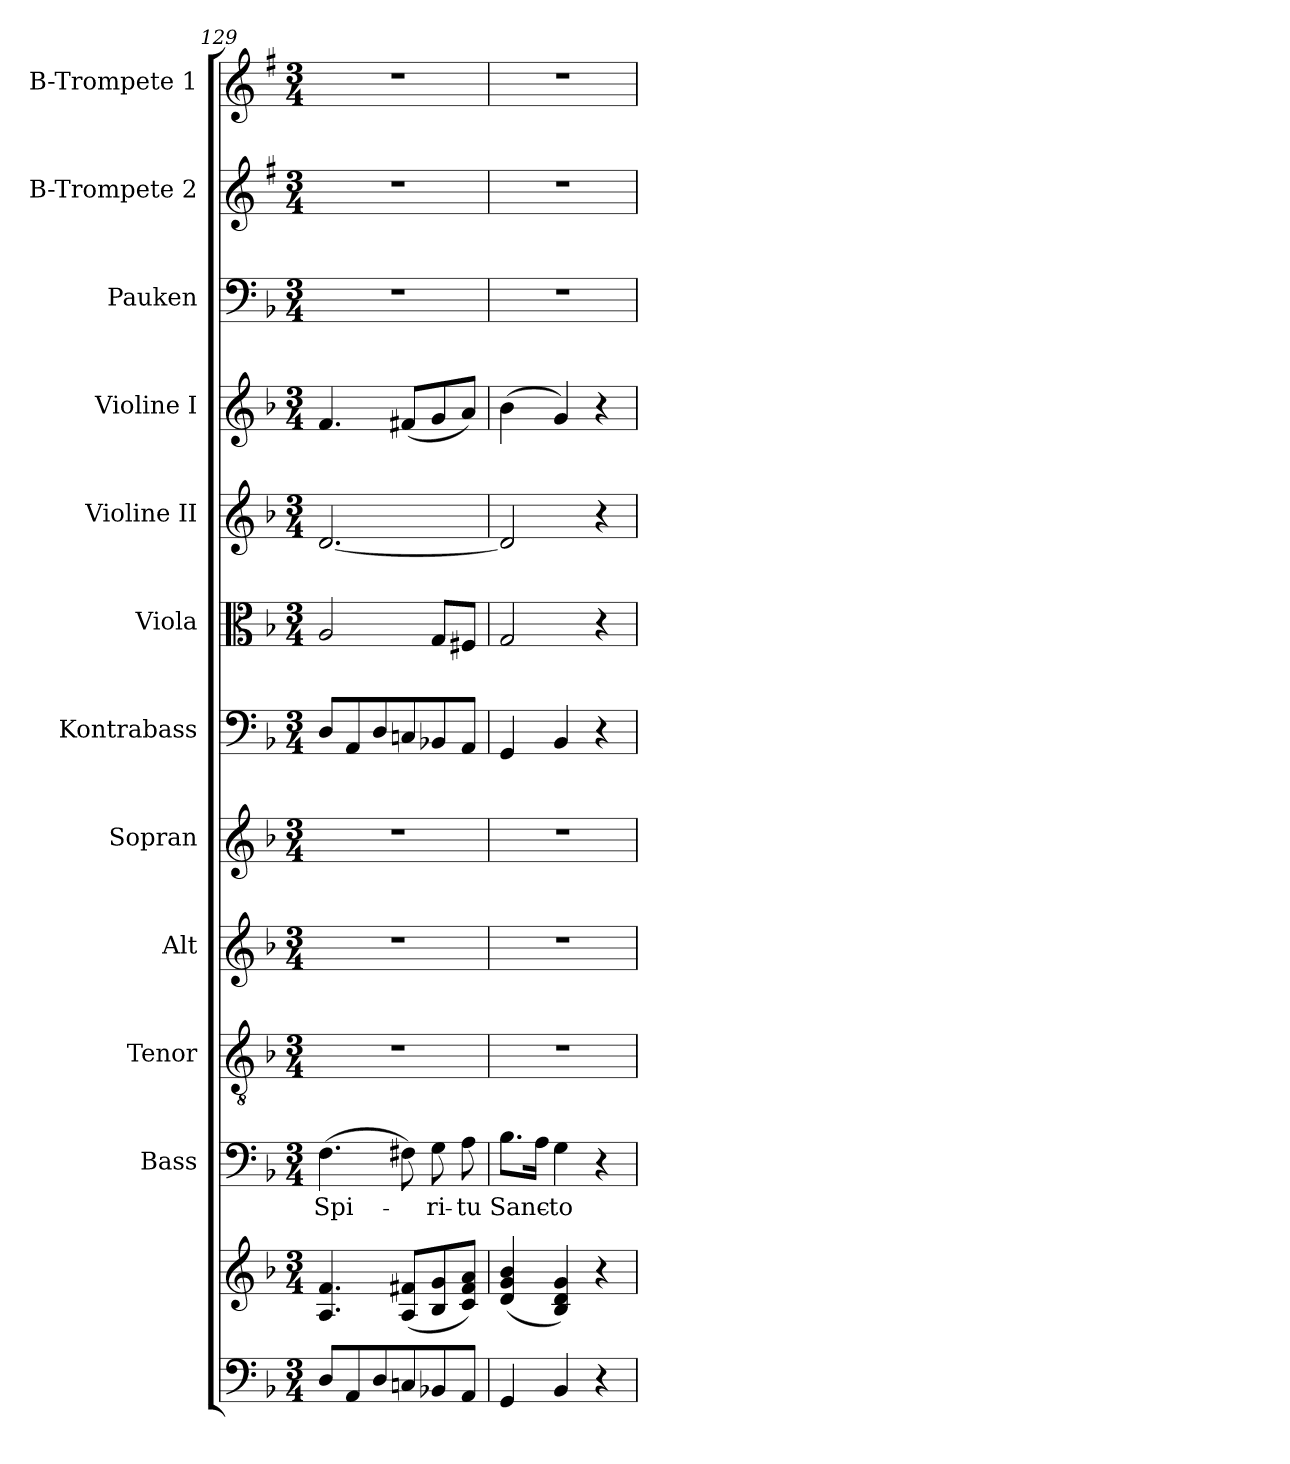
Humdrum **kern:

**kern	**kern	**kern	**text	**kern	**kern	**kern	**kern	**kern	**kern	**kern	**kern	**kern	**kern
*part12	*part12	*part11	*part11	*part10	*part9	*part8	*part7	*part6	*part5	*part4	*part3	*part2	*part1
*staff13	*staff12	*staff11	*staff11	*staff10	*staff9	*staff8	*staff7	*staff6	*staff5	*staff4	*staff3	*staff2	*staff1
*	*	*I"Bass	*	*I"Tenor	*I"Alt	*I"Sopran	*I"Kontrabass	*I"Viola	*I"Violine II	*I"Violine I	*I"Pauken	*I"B-Trompete 2	*I"B-Trompete 1
*	*	*I'B.	*	*I'T.	*I'A.	*I'S.	*I'Kb.	*I'Vla.	*I'Vl. II	*I'Vl. I	*I'Pk.	*I'B Trp. 2	*I'B Trp. 1
*clefF4	*clefG2	*clefF4	*	*clefGv2	*clefG2	*clefG2	*clefF4	*clefC3	*clefG2	*clefG2	*clefF4	*clefG2	*clefG2
*	*	*	*	*	*	*	*ITrd7c12	*	*	*	*	*ITrd1c2	*ITrd1c2
*k[b-]	*k[b-]	*k[b-]	*	*k[b-]	*k[b-]	*k[b-]	*k[b-]	*k[b-]	*k[b-]	*k[b-]	*k[b-]	*k[b-]	*k[b-]
*F:	*F:	*F:	*	*F:	*F:	*F:	*F:	*F:	*F:	*F:	*F:	*F:	*F:
*M3/4	*M3/4	*M3/4	*	*M3/4	*M3/4	*M3/4	*M3/4	*M3/4	*M3/4	*M3/4	*M3/4	*M3/4	*M3/4
=129	=129	=129	=129	=129	=129	=129	=129	=129	=129	=129	=129	=129	=129
!	!	!	!LO:LY:b	!	!	!	!	!	!	!	!	!	!
8D/L	4.A/ 4.f/	(>4.F\	Spi-	2.r	2.r	2.r	8DD/L	2A/	[2.d/	4.f/	2.r	2.r	2.r
8AA/	.	.	.	.	.	.	8AAA/	.	.	.	.	.	.
8D/	.	.	.	.	.	.	8DD/	.	.	.	.	.	.
8Cn/	(<8A/ 8f#X/L	8F#X\)	.	.	.	.	8CCn/	.	.	(<8f#X/L	.	.	.
!	!	!	!LO:LY:b	!	!	!	!	!	!	!	!	!	!
8BB-X/	8B-/ 8g/	8G\	-ri-	.	.	.	8BBB-X/	8G/L	.	8g/	.	.	.
!	!	!	!LO:LY:b	!	!	!	!	!	!	!	!	!	!
8AA/J	8c/ 8f#/ 8a/J)	8A\	-tu	.	.	.	8AAA/J	8F#X/J	.	8a/J)	.	.	.
=130	=130	=130	=130	=130	=130	=130	=130	=130	=130	=130	=130	=130	=130
!	!	!	!LO:LY:b	!	!	!	!	!	!	!	!	!	!
4GG/	(<4d/ 4g/ 4b-/	8.B-\L	Sanc-	2.r	2.r	2.r	4GGG/	2G/	2d/]	(>4b-\	2.r	2.r	2.r
.	.	16A\Jk	.	.	.	.	.	.	.	.	.	.	.
!	!	!	!LO:LY:b	!	!	!	!	!	!	!	!	!	!
4BB-/	4B-/ 4d/ 4g/)	4G\	-to	.	.	.	4BBB-/	.	.	4g/)	.	.	.
4r	4r	4r	.	.	.	.	4r	4r	4r	4r	.	.	.
=	=	=	=	=	=	=	=	=	=	=	=	=	=
*-	*-	*-	*-	*-	*-	*-	*-	*-	*-	*-	*-	*-	*-
